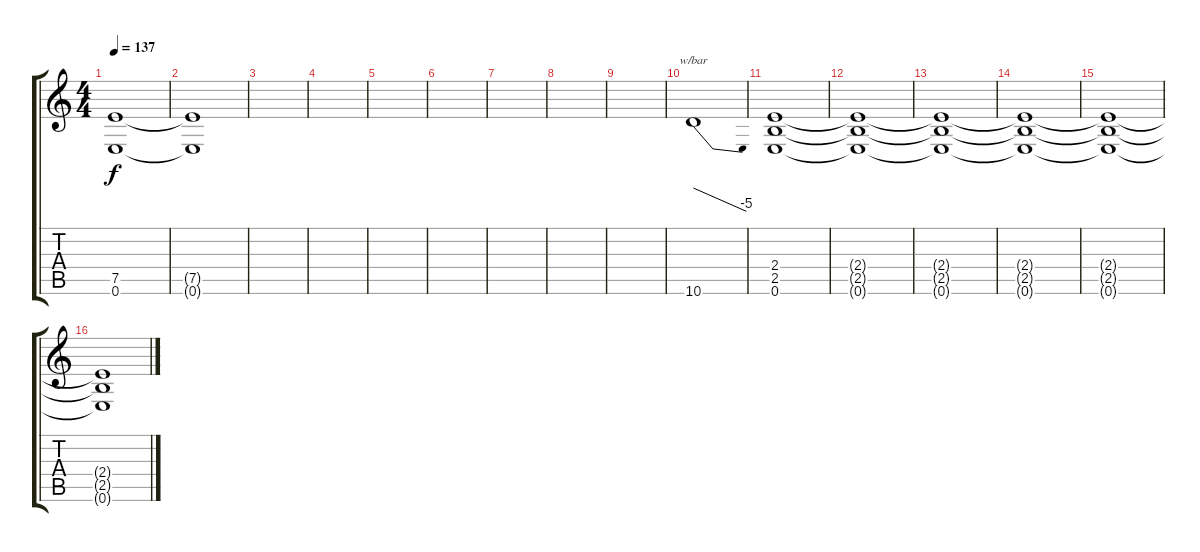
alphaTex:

\track "" {instrument overdrivenguitar}
\staff {score tabs}
\tuning (E4 B3 G3 D3 A2 E2) {hide}
\ts (4 4)
\tempo 137
\clef g2
\ks c
(7.5{t} 0.6{t}).1{dy f} |
(7.5{t} 0.6{t}).1 |
|
|
|
|
|
|
|
10.6.1{tbe (dive default 0 0 60 -20)} |
(2.4 2.5 0.6).1 |
(2.4{t} 2.5{t} 0.6{t}).1 |
(2.4{t} 2.5{t} 0.6{t}).1 |
(2.4{t} 2.5{t} 0.6{t}).1 |
(2.4{t} 2.5{t} 0.6{t}).1 |
(2.4{t} 2.5{t} 0.6{t}).1
